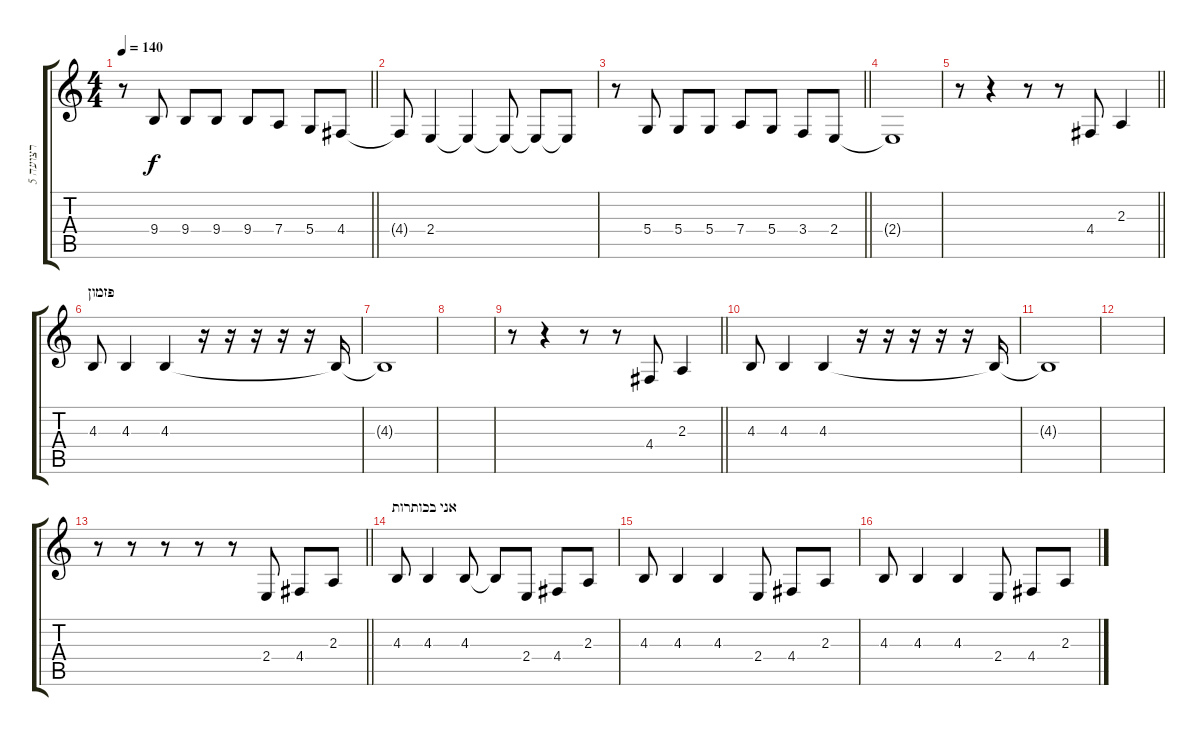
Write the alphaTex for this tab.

\track ("רצועה 5" "רצועה 5") {instrument lead1square}
\staff {score tabs}
\tuning (E4 B3 G3 D3 A2 E2) {hide}
\ts (4 4)
\tempo 140
\clef g2
\barLineRight lightlight
\ks c
r.8{dy f} 9.4.8 9.4.8 9.4.8 9.4.8 7.4.8 5.4.8 4.4.8 |
4.4{t}.8 2.4.4 2.4{t}.4 2.4{t}.8 2.4{t}.8 2.4{t}.8 |
\barLineRight lightlight
r.8 5.4.8 5.4.8 5.4.8 7.4.8 5.4.8 3.4.8 2.4.8 |
2.4{t}.1 |
\barLineRight lightlight
r.8 r.4 r.8 r.8 4.4.8 2.3.4 |
\section ("" "פזמון")
4.3.8 4.3.4 4.3.4 r.16 r.16 r.16 r.16 r.16 4.3{t}.16 |
4.3{t}.1 |
|
\barLineRight lightlight
r.8 r.4 r.8 r.8 4.4.8 2.3.4 |
4.3.8 4.3.4 4.3.4 r.16 r.16 r.16 r.16 r.16 4.3{t}.16 |
4.3{t}.1 |
|
\barLineRight lightlight
r.8 r.8 r.8 r.8 r.8 2.4.8 4.4.8 2.3.8 |
\section ("" "אני בכותרות")
4.3.8 4.3.4 4.3.8 4.3{t}.8 2.4.8 4.4.8 2.3.8 |
4.3.8 4.3.4 4.3.4 2.4.8 4.4.8 2.3.8 |
4.3.8 4.3.4 4.3.4 2.4.8 4.4.8 2.3.8
